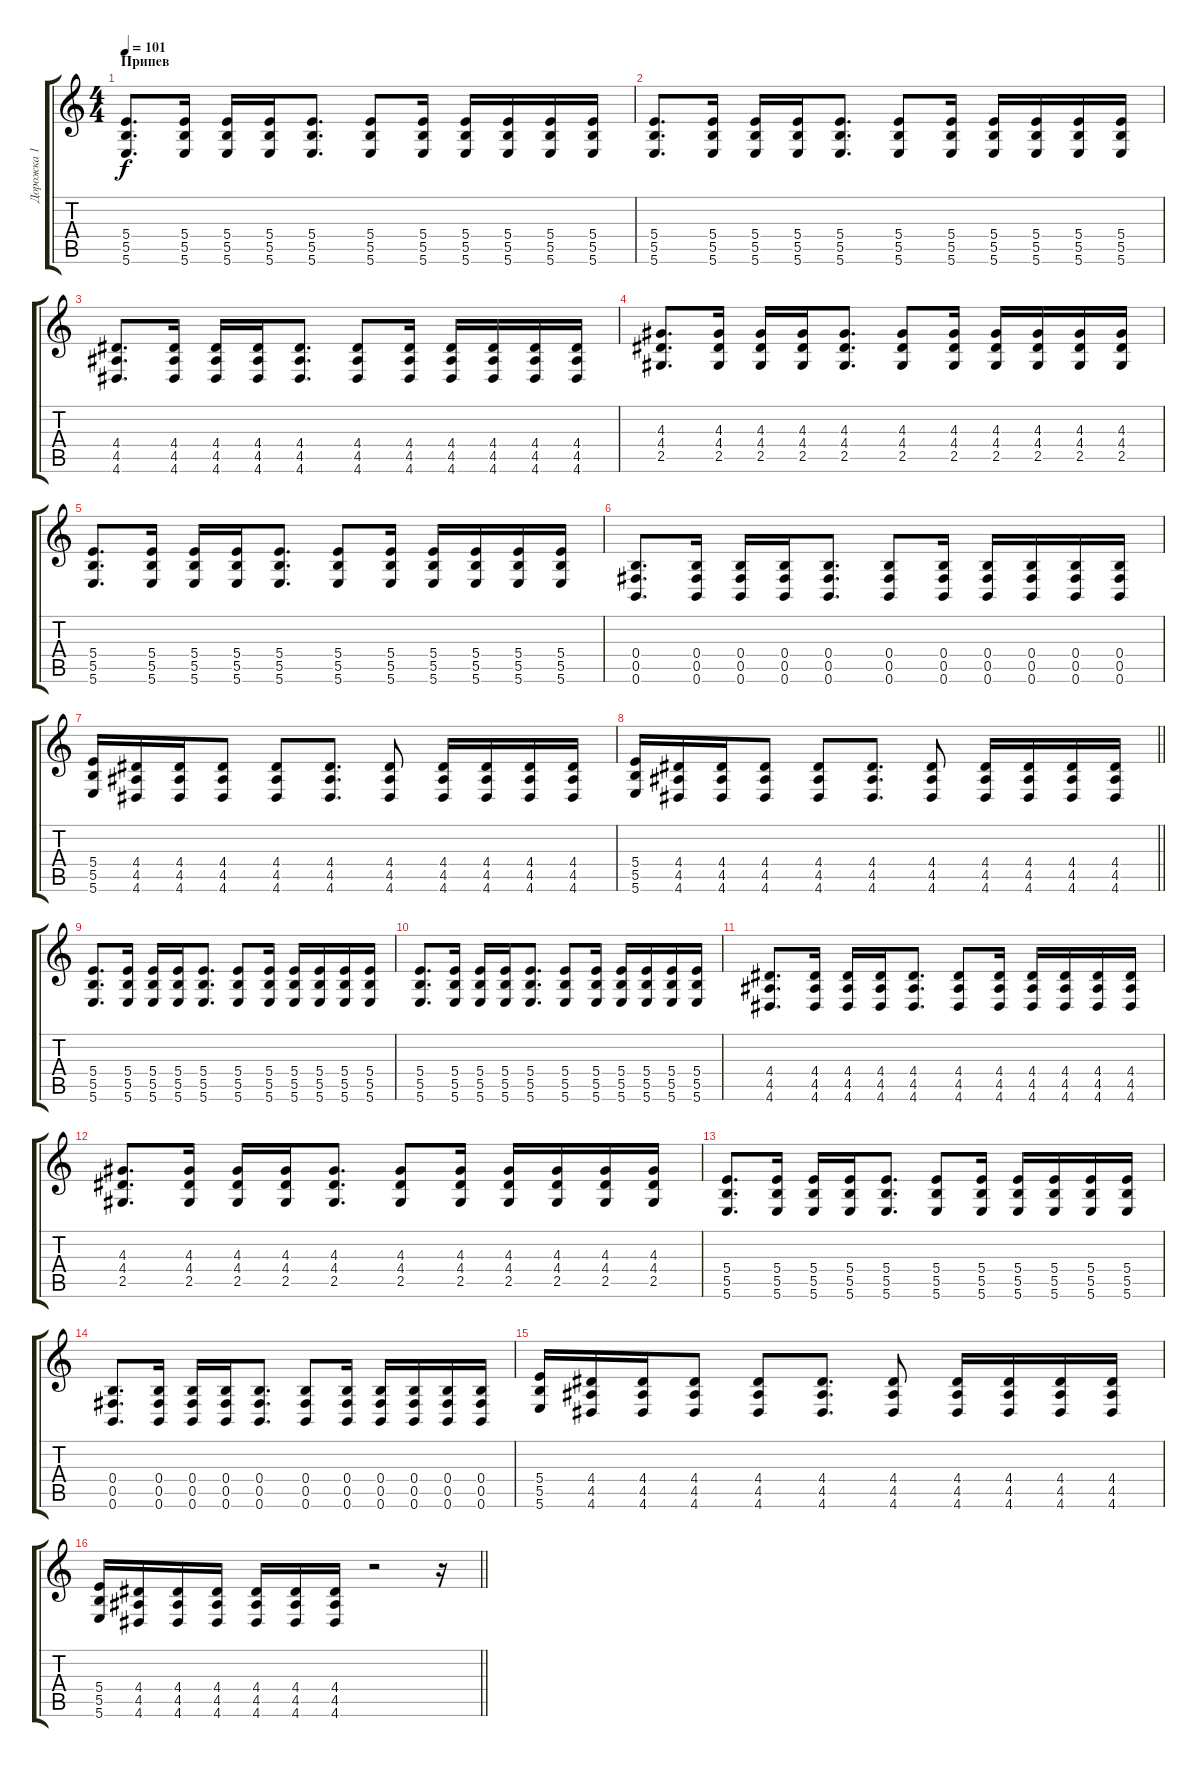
\track ("Дорожка 1" "Дорожка 1") {instrument distortionguitar}
\staff {score tabs}
\tuning (Db4 Ab3 E3 B2 Gb2 B1) {hide}
\ts (4 4)
\section ("" "Припев")
\tempo 101
\clef g2
\ks c
(5.4 5.5 5.6).8{d dy f} (5.4 5.5 5.6).16 (5.4 5.5 5.6).16 (5.4 5.5 5.6).16 (5.4 5.5 5.6).8{d} (5.4 5.5 5.6).8 (5.4 5.5 5.6).16 (5.4 5.5 5.6).16 (5.4 5.5 5.6).16 (5.4 5.5 5.6).16 (5.4 5.5 5.6).16 |
(5.4 5.5 5.6).8{d} (5.4 5.5 5.6).16 (5.4 5.5 5.6).16 (5.4 5.5 5.6).16 (5.4 5.5 5.6).8{d} (5.4 5.5 5.6).8 (5.4 5.5 5.6).16 (5.4 5.5 5.6).16 (5.4 5.5 5.6).16 (5.4 5.5 5.6).16 (5.4 5.5 5.6).16 |
(4.4 4.5 4.6).8{d} (4.4 4.5 4.6).16 (4.4 4.5 4.6).16 (4.4 4.5 4.6).16 (4.4 4.5 4.6).8{d} (4.4 4.5 4.6).8 (4.4 4.5 4.6).16 (4.4 4.5 4.6).16 (4.4 4.5 4.6).16 (4.4 4.5 4.6).16 (4.4 4.5 4.6).16 |
(4.3 4.4 2.5).8{d} (4.3 4.4 2.5).16 (4.3 4.4 2.5).16 (4.3 4.4 2.5).16 (4.3 4.4 2.5).8{d} (4.3 4.4 2.5).8 (4.3 4.4 2.5).16 (4.3 4.4 2.5).16 (4.3 4.4 2.5).16 (4.3 4.4 2.5).16 (4.3 4.4 2.5).16 |
(5.4 5.5 5.6).8{d} (5.4 5.5 5.6).16 (5.4 5.5 5.6).16 (5.4 5.5 5.6).16 (5.4 5.5 5.6).8{d} (5.4 5.5 5.6).8 (5.4 5.5 5.6).16 (5.4 5.5 5.6).16 (5.4 5.5 5.6).16 (5.4 5.5 5.6).16 (5.4 5.5 5.6).16 |
(0.4 0.5 0.6).8{d} (0.4 0.5 0.6).16 (0.4 0.5 0.6).16 (0.4 0.5 0.6).16 (0.4 0.5 0.6).8{d} (0.4 0.5 0.6).8 (0.4 0.5 0.6).16 (0.4 0.5 0.6).16 (0.4 0.5 0.6).16 (0.4 0.5 0.6).16 (0.4 0.5 0.6).16 |
(5.4 5.5 5.6).16 (4.4 4.5 4.6).16 (4.4 4.5 4.6).16 (4.4 4.5 4.6).8 (4.4 4.5 4.6).8 (4.4 4.5 4.6).8{d} (4.4 4.5 4.6).8 (4.4 4.5 4.6).16 (4.4 4.5 4.6).16 (4.4 4.5 4.6).16 (4.4 4.5 4.6).16 |
\barLineRight lightlight
(5.4 5.5 5.6).16 (4.4 4.5 4.6).16 (4.4 4.5 4.6).16 (4.4 4.5 4.6).8 (4.4 4.5 4.6).8 (4.4 4.5 4.6).8{d} (4.4 4.5 4.6).8 (4.4 4.5 4.6).16 (4.4 4.5 4.6).16 (4.4 4.5 4.6).16 (4.4 4.5 4.6).16 |
(5.4 5.5 5.6).8{d} (5.4 5.5 5.6).16 (5.4 5.5 5.6).16 (5.4 5.5 5.6).16 (5.4 5.5 5.6).8{d} (5.4 5.5 5.6).8 (5.4 5.5 5.6).16 (5.4 5.5 5.6).16 (5.4 5.5 5.6).16 (5.4 5.5 5.6).16 (5.4 5.5 5.6).16 |
(5.4 5.5 5.6).8{d} (5.4 5.5 5.6).16 (5.4 5.5 5.6).16 (5.4 5.5 5.6).16 (5.4 5.5 5.6).8{d} (5.4 5.5 5.6).8 (5.4 5.5 5.6).16 (5.4 5.5 5.6).16 (5.4 5.5 5.6).16 (5.4 5.5 5.6).16 (5.4 5.5 5.6).16 |
(4.4 4.5 4.6).8{d} (4.4 4.5 4.6).16 (4.4 4.5 4.6).16 (4.4 4.5 4.6).16 (4.4 4.5 4.6).8{d} (4.4 4.5 4.6).8 (4.4 4.5 4.6).16 (4.4 4.5 4.6).16 (4.4 4.5 4.6).16 (4.4 4.5 4.6).16 (4.4 4.5 4.6).16 |
(4.3 4.4 2.5).8{d} (4.3 4.4 2.5).16 (4.3 4.4 2.5).16 (4.3 4.4 2.5).16 (4.3 4.4 2.5).8{d} (4.3 4.4 2.5).8 (4.3 4.4 2.5).16 (4.3 4.4 2.5).16 (4.3 4.4 2.5).16 (4.3 4.4 2.5).16 (4.3 4.4 2.5).16 |
(5.4 5.5 5.6).8{d} (5.4 5.5 5.6).16 (5.4 5.5 5.6).16 (5.4 5.5 5.6).16 (5.4 5.5 5.6).8{d} (5.4 5.5 5.6).8 (5.4 5.5 5.6).16 (5.4 5.5 5.6).16 (5.4 5.5 5.6).16 (5.4 5.5 5.6).16 (5.4 5.5 5.6).16 |
(0.4 0.5 0.6).8{d} (0.4 0.5 0.6).16 (0.4 0.5 0.6).16 (0.4 0.5 0.6).16 (0.4 0.5 0.6).8{d} (0.4 0.5 0.6).8 (0.4 0.5 0.6).16 (0.4 0.5 0.6).16 (0.4 0.5 0.6).16 (0.4 0.5 0.6).16 (0.4 0.5 0.6).16 |
(5.4 5.5 5.6).16 (4.4 4.5 4.6).16 (4.4 4.5 4.6).16 (4.4 4.5 4.6).8 (4.4 4.5 4.6).8 (4.4 4.5 4.6).8{d} (4.4 4.5 4.6).8 (4.4 4.5 4.6).16 (4.4 4.5 4.6).16 (4.4 4.5 4.6).16 (4.4 4.5 4.6).16 |
\barLineRight lightlight
(5.4 5.5 5.6).16 (4.4 4.5 4.6).16 (4.4 4.5 4.6).16 (4.4 4.5 4.6).16 (4.4 4.5 4.6).16 (4.4 4.5 4.6).16 (4.4 4.5 4.6).16 r.2 r.16
